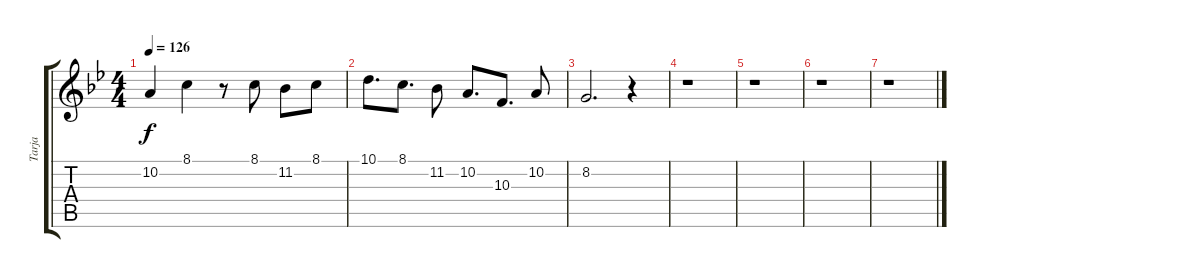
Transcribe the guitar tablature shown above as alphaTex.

\track ("Tarja" "Tarja") {instrument synthvoice}
\staff {score tabs}
\tuning (E4 B3 G3 D3 A2 E2) {hide}
\ts (4 4)
\tempo 126
\clef g2
\ks gminor
10.2.4{dy f} 8.1.4 r.8 8.1.8 11.2.8 8.1.8 |
10.1.8{d} 8.1.8{d} 11.2.8 10.2.8{d} 10.3.8{d} 10.2.8 |
8.2.2{d} r.4 |
r.1 |
r.1 |
r.1 |
r.1
